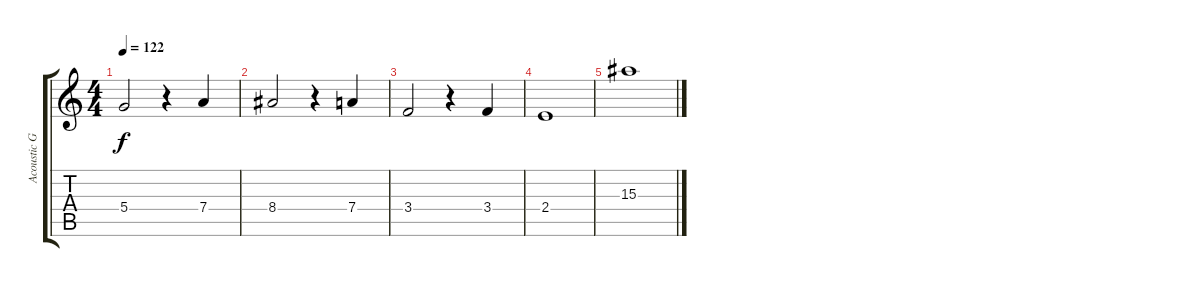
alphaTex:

\track ("Acoustic Guitar" "Acoustic G") {instrument acousticguitarsteel}
\staff {score tabs}
\tuning (E4 B3 G3 D3 A2 E2) {hide}
\ts (4 4)
\tempo 122
\clef g2
\ks c
5.4.2{dy f} r.4 7.4.4 |
8.4.2 r.4 7.4.4 |
3.4.2 r.4 3.4.4 |
2.4.1 |
15.3.1
